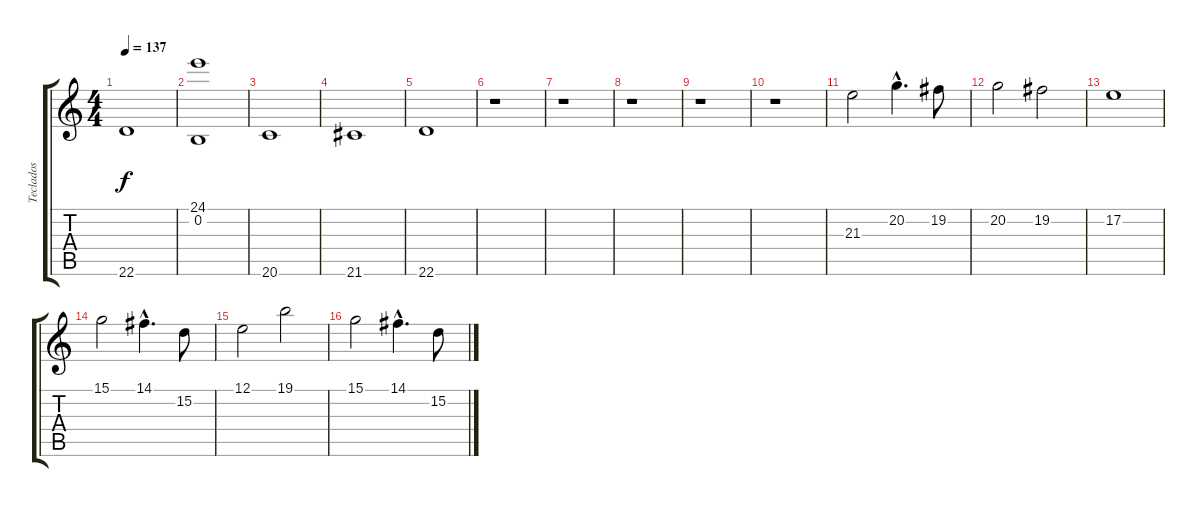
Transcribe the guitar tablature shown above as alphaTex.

\track ("Teclados" "Teclados") {instrument stringensemble1}
\staff {score tabs}
\tuning (E4 B3 G3 D3 A2 E2) {hide}
\ts (4 4)
\tempo 137
\clef g2
\ks c
22.6.1{dy f} |
(24.1 0.2).1 |
20.6.1 |
21.6.1 |
22.6.1 |
r.1 |
r.1 |
r.1 |
r.1 |
r.1 |
21.3.2 20.2{hac}.4{d} 19.2.8 |
20.2.2 19.2.2 |
17.2.1 |
15.1.2 14.1{hac}.4{d} 15.2.8 |
12.1.2 19.1.2 |
15.1.2 14.1{hac}.4{d} 15.2.8
